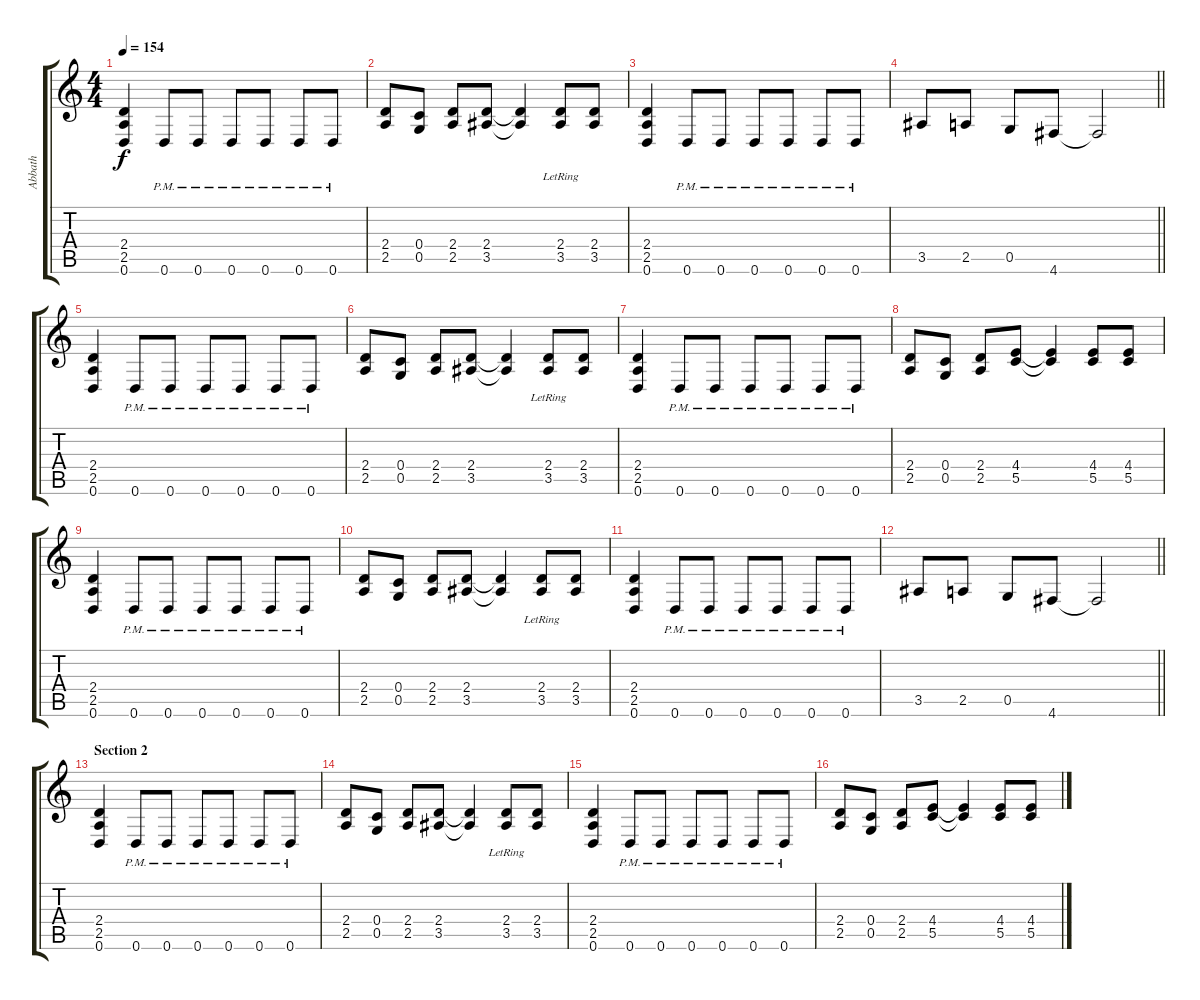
\track ("Abbath" "Abbath") {instrument distortionguitar}
\staff {score tabs}
\tuning (D4 A3 F3 C3 G2 D2) {hide}
\ts (4 4)
\tempo 154
\clef g2
\ks c
(2.4 2.5 0.6).4{dy f} 0.6{pm}.8 0.6{pm}.8 0.6{pm}.8 0.6{pm}.8 0.6{pm}.8 0.6{pm}.8 |
(2.4 2.5).8 (0.4 0.5).8 (2.4 2.5).8 (2.4 3.5).8 (2.4{t} 3.5{t}).4 (2.4{lr} 3.5{lr}).8 (2.4 3.5).8 |
(2.4 2.5 0.6).4 0.6{pm}.8 0.6{pm}.8 0.6{pm}.8 0.6{pm}.8 0.6{pm}.8 0.6{pm}.8 |
\barLineRight lightlight
3.5.8 2.5.8 0.5.8 4.6.8 4.6{t}.2 |
(2.4 2.5 0.6).4 0.6{pm}.8 0.6{pm}.8 0.6{pm}.8 0.6{pm}.8 0.6{pm}.8 0.6{pm}.8 |
(2.4 2.5).8 (0.4 0.5).8 (2.4 2.5).8 (2.4 3.5).8 (2.4{t} 3.5{t}).4 (2.4{lr} 3.5{lr}).8 (2.4 3.5).8 |
(2.4 2.5 0.6).4 0.6{pm}.8 0.6{pm}.8 0.6{pm}.8 0.6{pm}.8 0.6{pm}.8 0.6{pm}.8 |
(2.4 2.5).8 (0.4 0.5).8 (2.4 2.5).8 (4.4 5.5).8 (4.4{t} 5.5{t}).4 (4.4 5.5).8 (4.4 5.5).8 |
(2.4 2.5 0.6).4 0.6{pm}.8 0.6{pm}.8 0.6{pm}.8 0.6{pm}.8 0.6{pm}.8 0.6{pm}.8 |
(2.4 2.5).8 (0.4 0.5).8 (2.4 2.5).8 (2.4 3.5).8 (2.4{t} 3.5{t}).4 (2.4{lr} 3.5{lr}).8 (2.4 3.5).8 |
(2.4 2.5 0.6).4 0.6{pm}.8 0.6{pm}.8 0.6{pm}.8 0.6{pm}.8 0.6{pm}.8 0.6{pm}.8 |
\barLineRight lightlight
3.5.8 2.5.8 0.5.8 4.6.8 4.6{t}.2 |
\section ("" "Section 2")
(2.4 2.5 0.6).4 0.6{pm}.8 0.6{pm}.8 0.6{pm}.8 0.6{pm}.8 0.6{pm}.8 0.6{pm}.8 |
(2.4 2.5).8 (0.4 0.5).8 (2.4 2.5).8 (2.4 3.5).8 (2.4{t} 3.5{t}).4 (2.4{lr} 3.5{lr}).8 (2.4 3.5).8 |
(2.4 2.5 0.6).4 0.6{pm}.8 0.6{pm}.8 0.6{pm}.8 0.6{pm}.8 0.6{pm}.8 0.6{pm}.8 |
(2.4 2.5).8 (0.4 0.5).8 (2.4 2.5).8 (4.4 5.5).8 (4.4{t} 5.5{t}).4 (4.4 5.5).8 (4.4 5.5).8
